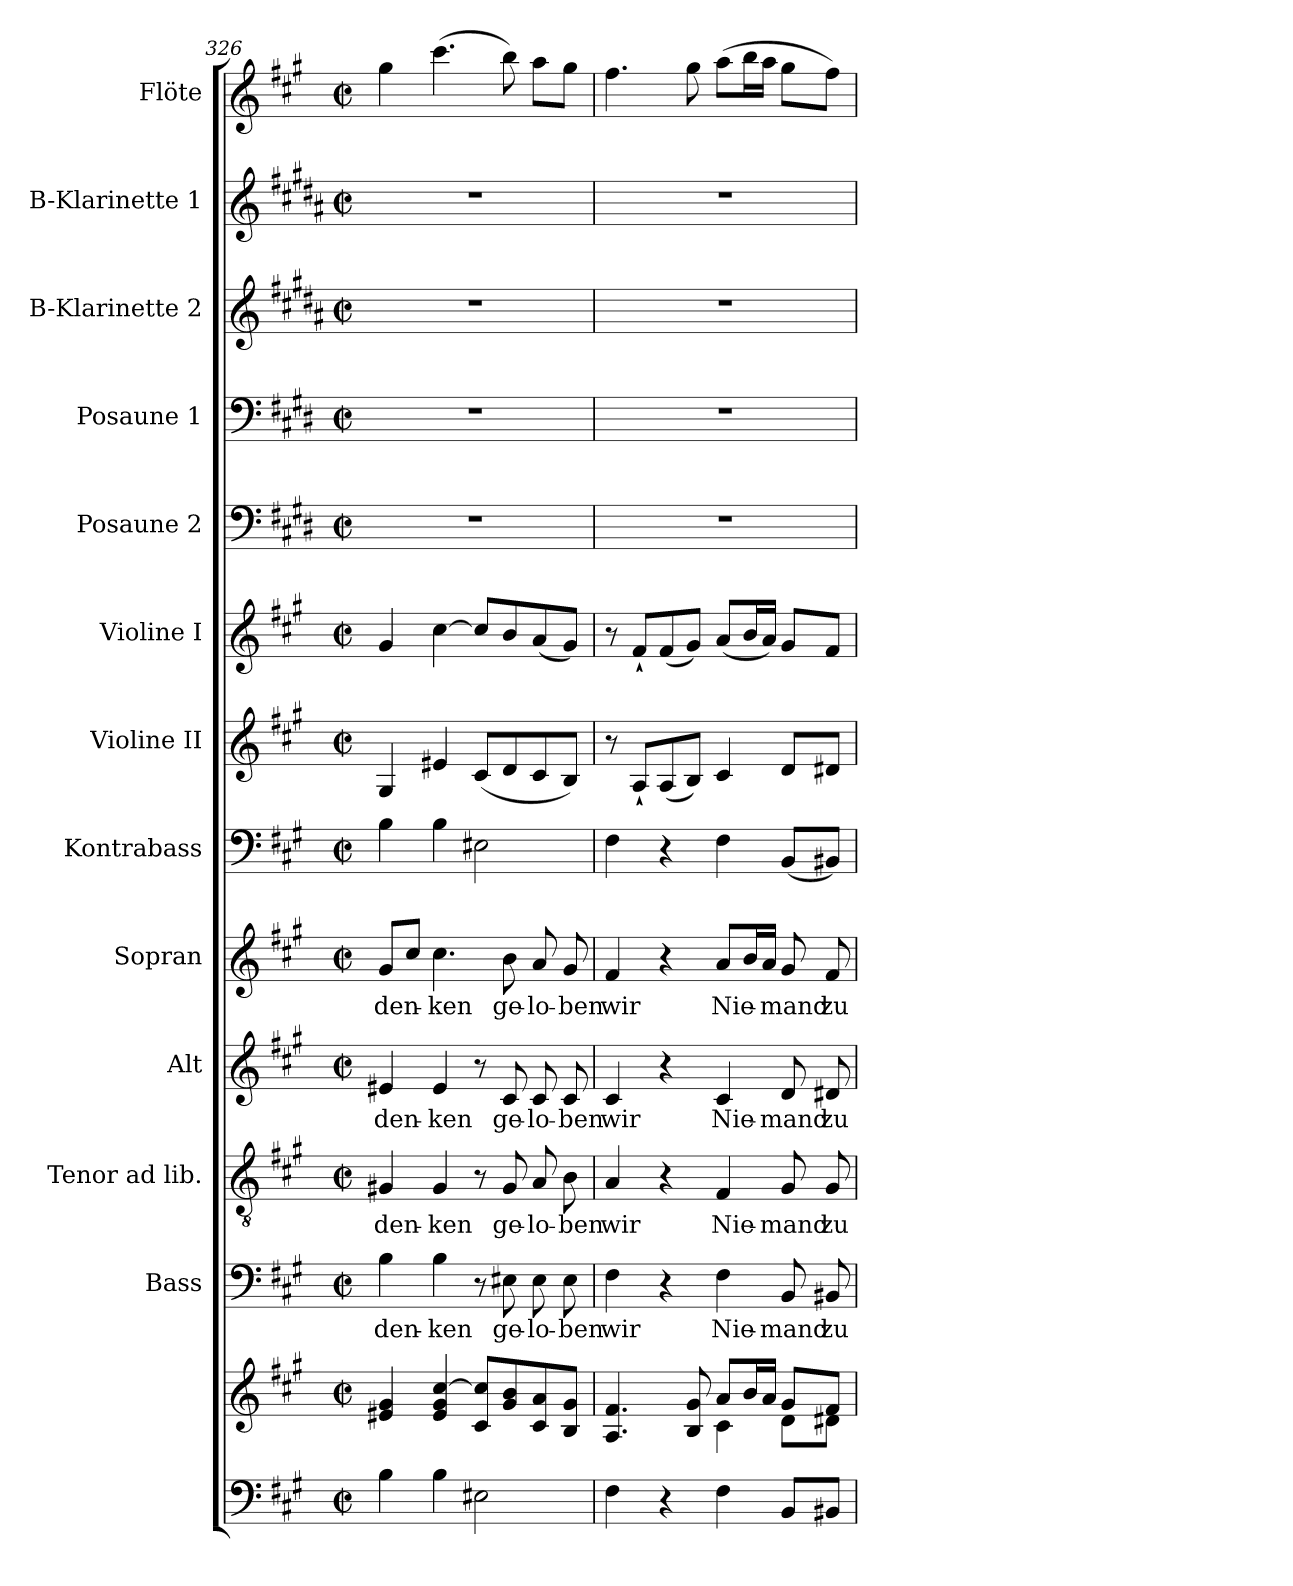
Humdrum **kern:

**kern	**kern	**kern	**text	**kern	**text	**kern	**text	**kern	**text	**kern	**kern	**kern	**kern	**kern	**kern	**kern	**kern
*part13	*part13	*part12	*part12	*part11	*part11	*part10	*part10	*part9	*part9	*part8	*part7	*part6	*part5	*part4	*part3	*part2	*part1
*staff14	*staff13	*staff12	*staff12	*staff11	*staff11	*staff10	*staff10	*staff9	*staff9	*staff8	*staff7	*staff6	*staff5	*staff4	*staff3	*staff2	*staff1
*	*	*I"Bass	*	*I"Tenor ad lib.	*	*I"Alt	*	*I"Sopran	*	*I"Kontrabass	*I"Violine II	*I"Violine I	*I"Posaune 2	*I"Posaune 1	*I"B-Klarinette 2	*I"B-Klarinette 1	*I"Flöte
*	*	*I'B.	*	*I'T.	*	*I'A.	*	*I'S.	*	*I'Kb.	*I'Vl. II	*I'Vl. I	*I'Pos 2	*I'Pos. 1	*I'B Kl. 2	*I'B Kl. 1	*I'Fl.
!!LO:PB:g=z
*clefF4	*clefG2	*clefF4	*	*clefGv2	*	*clefG2	*	*clefG2	*	*clefF4	*clefG2	*clefG2	*clefF4	*clefF4	*clefG2	*clefG2	*clefG2
*	*	*	*	*	*	*	*	*	*	*ITrd7c12	*	*	*ITrd4c7	*ITrd4c7	*ITrd1c2	*ITrd1c2	*
*k[f#c#g#]	*k[f#c#g#]	*k[f#c#g#]	*	*k[f#c#g#]	*	*k[f#c#g#]	*	*k[f#c#g#]	*	*k[f#c#g#]	*k[f#c#g#]	*k[f#c#g#]	*k[f#c#g#]	*k[f#c#g#]	*k[f#c#g#]	*k[f#c#g#]	*k[f#c#g#]
*A:	*A:	*A:	*	*A:	*	*A:	*	*A:	*	*A:	*A:	*A:	*A:	*A:	*A:	*A:	*A:
*M2/2	*M2/2	*M2/2	*	*M2/2	*	*M2/2	*	*M2/2	*	*M2/2	*M2/2	*M2/2	*M2/2	*M2/2	*M2/2	*M2/2	*M2/2
*met(c|)	*met(c|)	*met(c|)	*	*met(c|)	*	*met(c|)	*	*met(c|)	*	*met(c|)	*met(c|)	*met(c|)	*met(c|)	*met(c|)	*met(c|)	*met(c|)	*met(c|)
=326	=326	=326	=326	=326	=326	=326	=326	=326	=326	=326	=326	=326	=326	=326	=326	=326	=326
!	!	!	!LO:LY:b	!	!LO:LY:b	!	!LO:LY:b	!	!LO:LY:b	!	!	!	!	!	!	!	!
4B\	4e#X/ 4g#/	4B\	-den-	4G#X/	-den-	4e#X/	-den-	8g#/L	-den-	4BB\	4G#/	4g#/	1r	1r	1r	1r	4gg#\
.	.	.	.	.	.	.	.	8cc#/J	.	.	.	.	.	.	.	.	.
!	!	!	!LO:LY:b	!	!LO:LY:b	!	!LO:LY:b	!	!LO:LY:b	!	!	!	!	!	!	!	!
4B\	4e#/ 4g#/ [4cc#/	4B\	-ken	4G#/	-ken	4e#/	-ken	4.cc#\	-ken	4BB\	4e#X/	[4cc#\	.	.	.	.	(>4.ccc#\
2E#X\	8c#/ 8cc#/]L	8r	.	8r	.	8r	.	.	.	2EE#X\	(<8c#/L	8cc#/L]	.	.	.	.	.
!	!	!	!LO:LY:b	!	!LO:LY:b	!	!LO:LY:b	!	!LO:LY:b	!	!	!	!	!	!	!	!
.	8g#/ 8b/	8E#X\	ge-	8G#/	ge-	8c#/	ge-	8b\	ge-	.	8d/	8b/	.	.	.	.	8bb\)
!	!	!	!LO:LY:b	!	!LO:LY:b	!	!LO:LY:b	!	!LO:LY:b	!	!	!	!	!	!	!	!
.	8c#/ 8a/	8E#\	-lo-	8A/	-lo-	8c#/	-lo-	8a/	-lo-	.	8c#/	(<8a/	.	.	.	.	8aa\L
!	!	!	!LO:LY:b	!	!LO:LY:b	!	!LO:LY:b	!	!LO:LY:b	!	!	!	!	!	!	!	!
.	8B/ 8g#/J	8E#\	-ben	8B\	-ben	8c#/	-ben	8g#/	-ben	.	8B/J)	8g#/J)	.	.	.	.	8gg#\J
=327	=327	=327	=327	=327	=327	=327	=327	=327	=327	=327	=327	=327	=327	=327	=327	=327	=327
*	*^	*	*	*	*	*	*	*	*	*	*	*	*	*	*	*	*
!	!	!	!	!LO:LY:b	!	!LO:LY:b	!	!LO:LY:b	!	!LO:LY:b	!	!	!	!	!	!	!	!
4F#\	4.A/ 4.f#/	2ryy	4F#\	wir	4A/	wir	4c#/	wir	4f#/	wir	4FF#\	8r	8r	1r	1r	1r	1r	4.ff#\
.	.	.	.	.	.	.	.	.	.	.	.	8A`</L	8f#`</L	.	.	.	.	.
4r	.	.	4r	.	4r	.	4r	.	4r	.	4r	(<8A/	(<8f#/	.	.	.	.	.
.	8B/ 8g#/	.	.	.	.	.	.	.	.	.	.	8B/J)	8g#/J)	.	.	.	.	8gg#\
!	!	!	!	!LO:LY:b	!	!LO:LY:b	!	!LO:LY:b	!	!LO:LY:b	!	!	!	!	!	!	!	!
4F#\	8a/L	4c#\	4F#\	Nie-	4F#/	Nie-	4c#/	Nie-	8a/L	Nie-	4FF#\	4c#/	(<8a/L	.	.	.	.	(>8aa\L
.	16b/L	.	.	.	.	.	.	.	16b/L	.	.	.	16b/L	.	.	.	.	16bb\L
.	16a/JJ	.	.	.	.	.	.	.	16a/JJ	.	.	.	16a/JJ)	.	.	.	.	16aa\JJ
!	!	!	!	!LO:LY:b	!	!LO:LY:b	!	!LO:LY:b	!	!LO:LY:b	!	!	!	!	!	!	!	!
8BB/L	8g#/L	8d\L	8BB/	-mand	8G#/	-mand	8d/	-mand	8g#/	-mand	(<8BBB/L	8d/L	8g#/L	.	.	.	.	8gg#\L
!	!	!	!	!LO:LY:b	!	!LO:LY:b	!	!LO:LY:b	!	!LO:LY:b	!	!	!	!	!	!	!	!
8BB#X/J	8f#/J	8d#X\J	8BB#X/	zu	8G#/	zu	8d#X/	zu	8f#/	zu	8BBB#X/J)	8d#X/J	8f#/J	.	.	.	.	8ff#\J)
*	*v	*v	*	*	*	*	*	*	*	*	*	*	*	*	*	*	*	*
=	=	=	=	=	=	=	=	=	=	=	=	=	=	=	=	=	=
*-	*-	*-	*-	*-	*-	*-	*-	*-	*-	*-	*-	*-	*-	*-	*-	*-	*-
